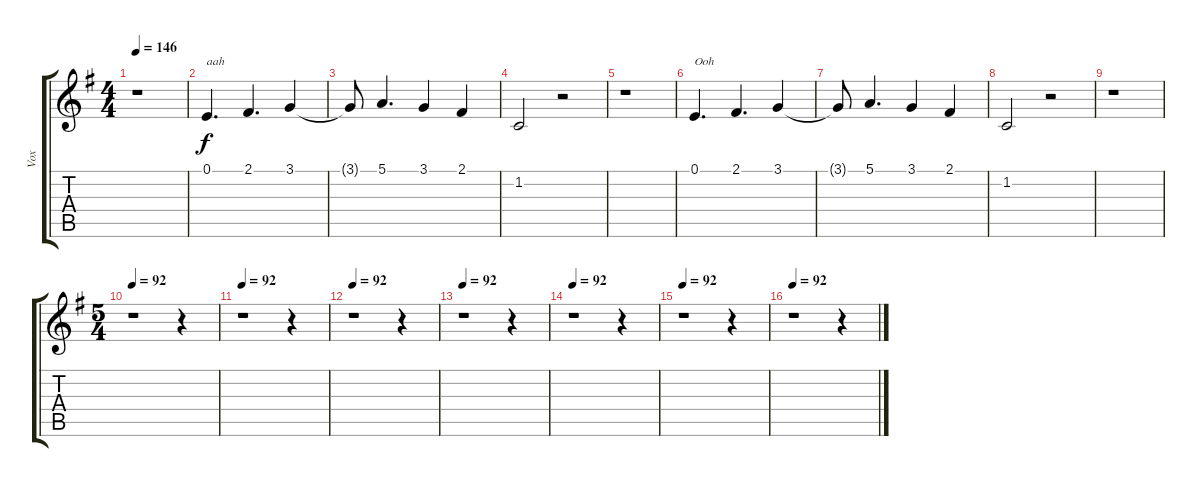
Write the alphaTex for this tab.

\track ("Vox" "Vox") {mute instrument violin}
\staff {score tabs}
\tuning (E4 B3 G3 D3 A2 E2) {hide}
\ts (4 4)
\tempo 146
\clef g2
\ks g
r.1{dy f} |
0.1.4{d txt "aah"} 2.1.4{d} 3.1.4 |
3.1{t}.8 5.1.4{d} 3.1.4 2.1.4 |
1.2.2 r.2 |
r.1 |
0.1.4{d txt "Ooh"} 2.1.4{d} 3.1.4 |
3.1{t}.8 5.1.4{d} 3.1.4 2.1.4 |
1.2.2 r.2 |
r.1 |
\ts (5 4)
\tempo 92
r.1 r.4 |
\tempo 92
r.1 r.4 |
\tempo 92
r.1 r.4 |
\tempo 92
r.1 r.4 |
\tempo 92
r.1 r.4 |
\tempo 92
r.1 r.4 |
\tempo 92
r.1 r.4
